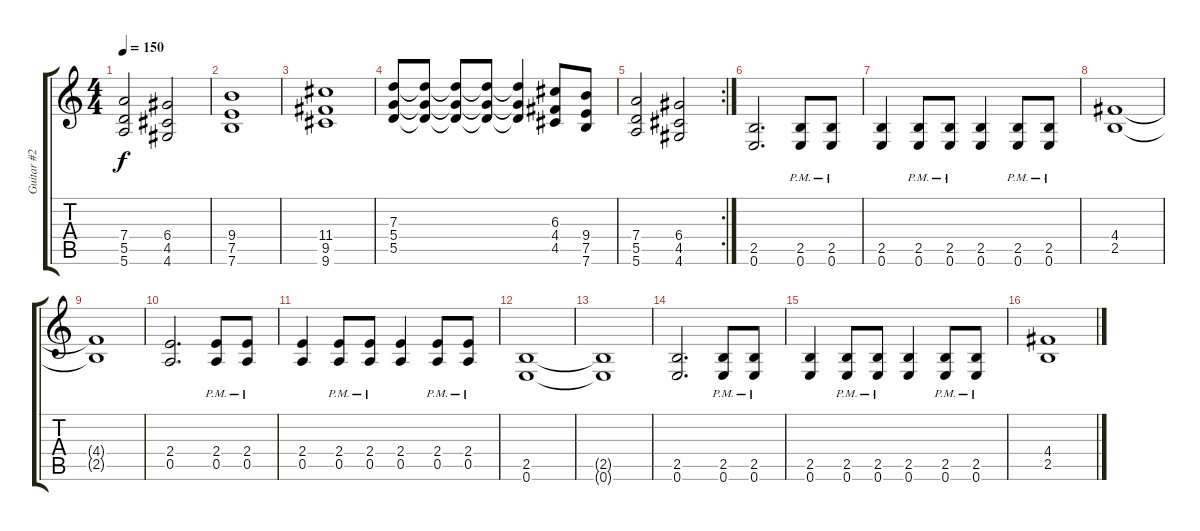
\track ("Guitar #2" "Guitar #2") {instrument distortionguitar}
\staff {score tabs}
\tuning (E4 B3 G3 D3 A2 E2) {hide}
\ts (4 4)
\tempo 150
\clef g2
\ks c
(7.4 5.5 5.6).2{dy f} (6.4 4.5 4.6).2 |
(9.4 7.5 7.6).1 |
(11.4 9.5 9.6).1 |
(7.3 5.4 5.5).8 (7.3{t} 5.4{t} 5.5{t}).8 (7.3{t} 5.4{t} 5.5{t}).8 (7.3{t} 5.4{t} 5.5{t}).8 (7.3{t} 5.4{t} 5.5{t}).4 (6.3 4.4 4.5).8 (9.4 7.5 7.6).8 |
\rc 2
(7.4 5.5 5.6).2 (6.4 4.5 4.6).2 |
(2.5 0.6).2{d} (2.5{pm} 0.6{pm}).8 (2.5{pm} 0.6{pm}).8 |
(2.5 0.6).4 (2.5{pm} 0.6{pm}).8 (2.5{pm} 0.6{pm}).8 (2.5 0.6).4 (2.5{pm} 0.6{pm}).8 (2.5{pm} 0.6{pm}).8 |
(4.4 2.5).1 |
(4.4{t} 2.5{t}).1 |
(2.4 0.5).2{d} (2.4{pm} 0.5{pm}).8 (2.4{pm} 0.5{pm}).8 |
(2.4 0.5).4 (2.4{pm} 0.5{pm}).8 (2.4{pm} 0.5{pm}).8 (2.4 0.5).4 (2.4{pm} 0.5{pm}).8 (2.4{pm} 0.5{pm}).8 |
(2.5 0.6).1 |
(2.5{t} 0.6{t}).1 |
(2.5 0.6).2{d} (2.5{pm} 0.6{pm}).8 (2.5{pm} 0.6{pm}).8 |
(2.5 0.6).4 (2.5{pm} 0.6{pm}).8 (2.5{pm} 0.6{pm}).8 (2.5 0.6).4 (2.5{pm} 0.6{pm}).8 (2.5{pm} 0.6{pm}).8 |
(4.4 2.5).1
